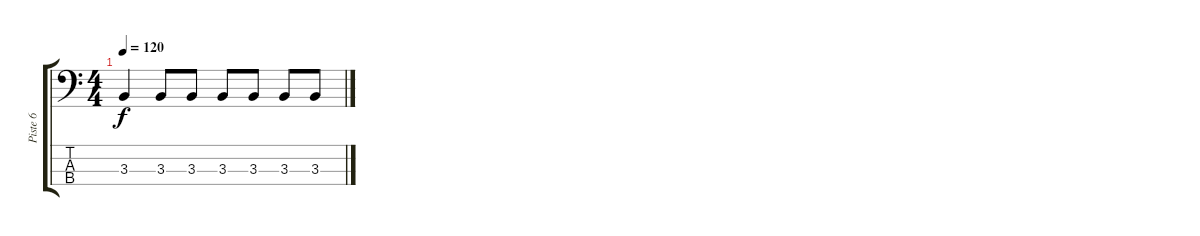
\track ("Piste 6" "Piste 6") {instrument electricbasspick}
\staff {score tabs}
\tuning (Gb2 Db2 Ab1 Eb1) {hide}
\ts (4 4)
\tempo 120
\clef f4
\ks c
3.3.4{dy f} 3.3.8 3.3.8 3.3.8 3.3.8 3.3.8 3.3.8
